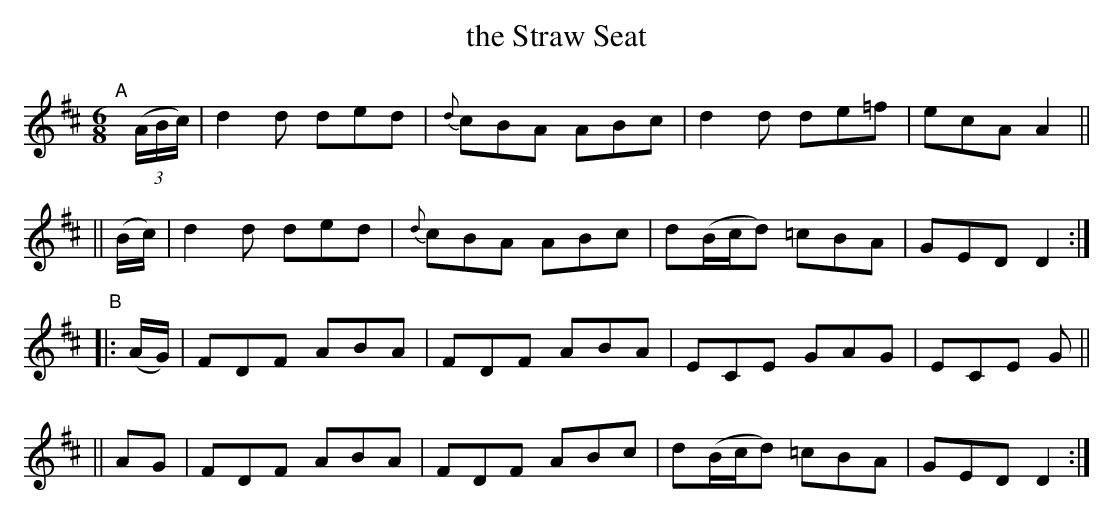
X:1
T: the Straw Seat
M: 6/8
L: 1/8
K: D
"^A"[|] \
(3(A/B/c/) | d2d ded | {d}cBA ABc | d2d de=f | ecA A2 ||
||  (B/c/) | d2d ded | {d}cBA ABc | d(B/c/d) =cBA | GED D2 :|
"^B"\
|:(A/G/)| FDF ABA | FDF ABA | ECE GAG | ECE G ||
||  AG  | FDF ABA | FDF ABc | d(B/c/d) =cBA | GED D2 :|
